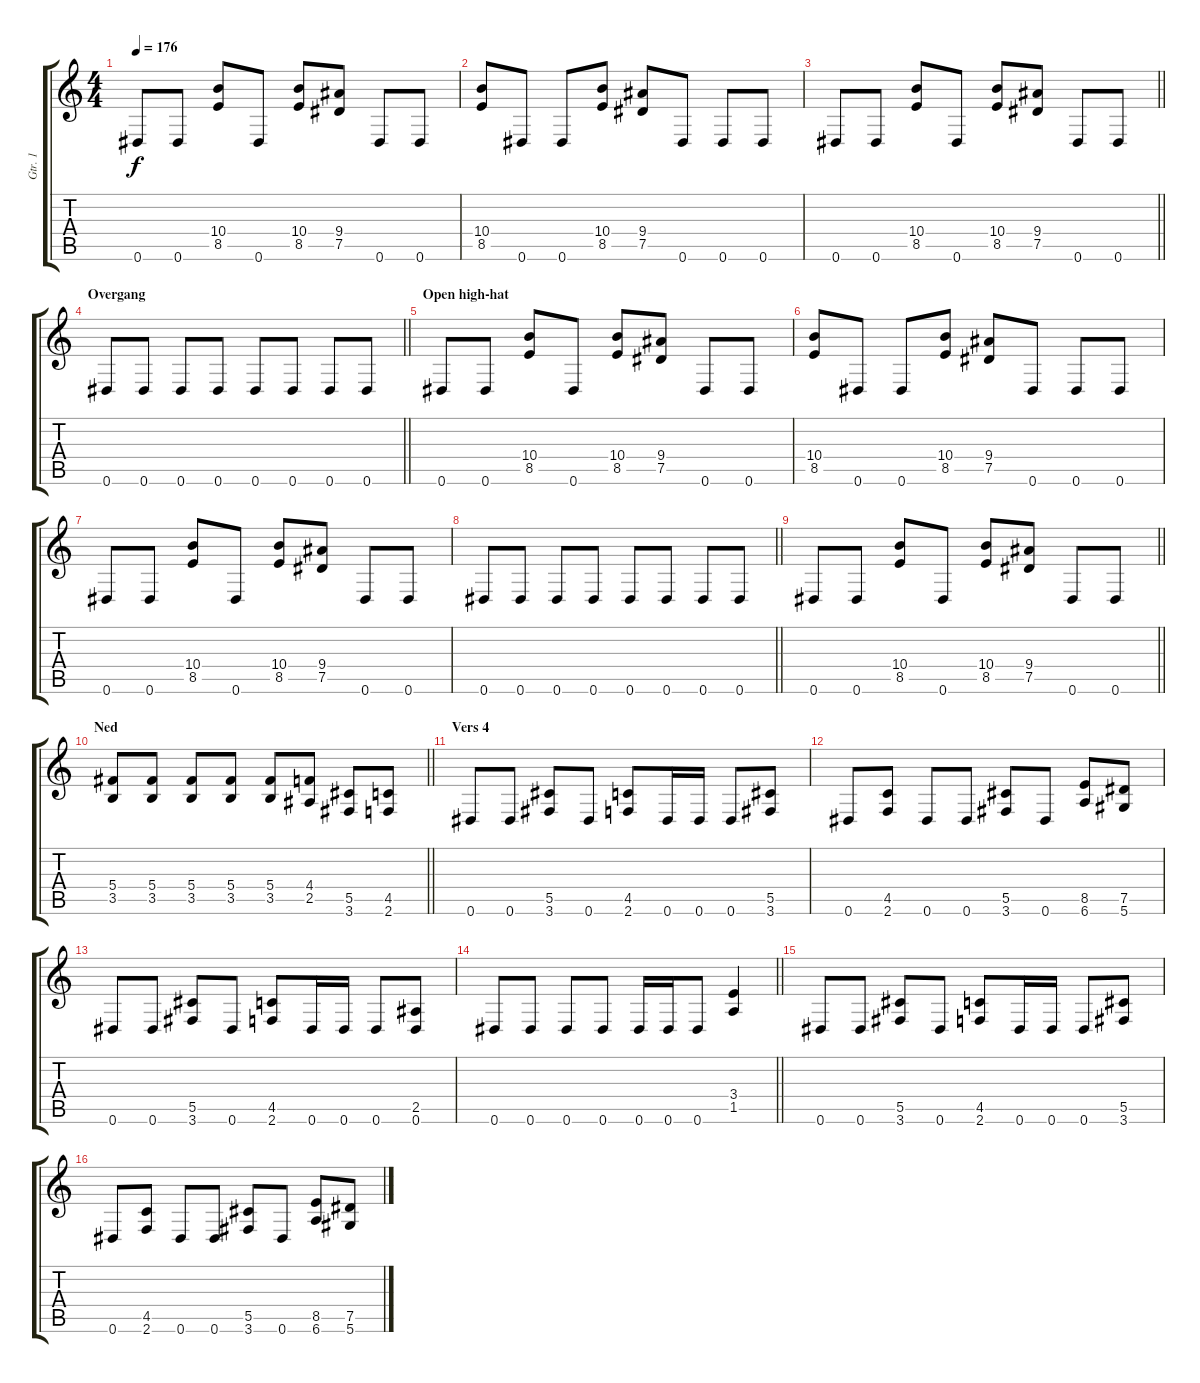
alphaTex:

\track ("Gtr. 1" "Gtr. 1") {instrument distortionguitar}
\staff {score tabs}
\tuning (Eb4 Bb3 Gb3 Db3 Ab2 Eb2) {hide}
\ts (4 4)
\tempo 176
\clef g2
\ks c
0.6.8{dy f} 0.6.8 (10.4 8.5).8 0.6.8 (10.4 8.5).8 (9.4 7.5).8 0.6.8 0.6.8 |
(10.4 8.5).8 0.6.8 0.6.8 (10.4 8.5).8 (9.4 7.5).8 0.6.8 0.6.8 0.6.8 |
\barLineRight lightlight
0.6.8 0.6.8 (10.4 8.5).8 0.6.8 (10.4 8.5).8 (9.4 7.5).8 0.6.8 0.6.8 |
\section ("" "Overgang")
\barLineRight lightlight
0.6.8 0.6.8 0.6.8 0.6.8 0.6.8 0.6.8 0.6.8 0.6.8 |
\section ("" "Open high-hat")
0.6.8 0.6.8 (10.4 8.5).8 0.6.8 (10.4 8.5).8 (9.4 7.5).8 0.6.8 0.6.8 |
(10.4 8.5).8 0.6.8 0.6.8 (10.4 8.5).8 (9.4 7.5).8 0.6.8 0.6.8 0.6.8 |
0.6.8 0.6.8 (10.4 8.5).8 0.6.8 (10.4 8.5).8 (9.4 7.5).8 0.6.8 0.6.8 |
\barLineRight lightlight
0.6.8 0.6.8 0.6.8 0.6.8 0.6.8 0.6.8 0.6.8 0.6.8 |
\barLineRight lightlight
0.6.8 0.6.8 (10.4 8.5).8 0.6.8 (10.4 8.5).8 (9.4 7.5).8 0.6.8 0.6.8 |
\section ("" "Ned")
\barLineRight lightlight
(5.4 3.5).8 (5.4 3.5).8 (5.4 3.5).8 (5.4 3.5).8 (5.4 3.5).8 (4.4 2.5).8 (5.5 3.6).8 (4.5 2.6).8 |
\section ("" "Vers 4")
0.6.8 0.6.8 (5.5 3.6).8 0.6.8 (4.5 2.6).8 0.6.16 0.6.16 0.6.8 (5.5 3.6).8 |
0.6.8 (4.5 2.6).8 0.6.8 0.6.8 (5.5 3.6).8 0.6.8 (8.5 6.6).8 (7.5 5.6).8 |
0.6.8 0.6.8 (5.5 3.6).8 0.6.8 (4.5 2.6).8 0.6.16 0.6.16 0.6.8 (2.5 0.6).8 |
\barLineRight lightlight
0.6.8 0.6.8 0.6.8 0.6.8 0.6.16 0.6.16 0.6.8 (3.4 1.5).4 |
0.6.8 0.6.8 (5.5 3.6).8 0.6.8 (4.5 2.6).8 0.6.16 0.6.16 0.6.8 (5.5 3.6).8 |
0.6.8 (4.5 2.6).8 0.6.8 0.6.8 (5.5 3.6).8 0.6.8 (8.5 6.6).8 (7.5 5.6).8
